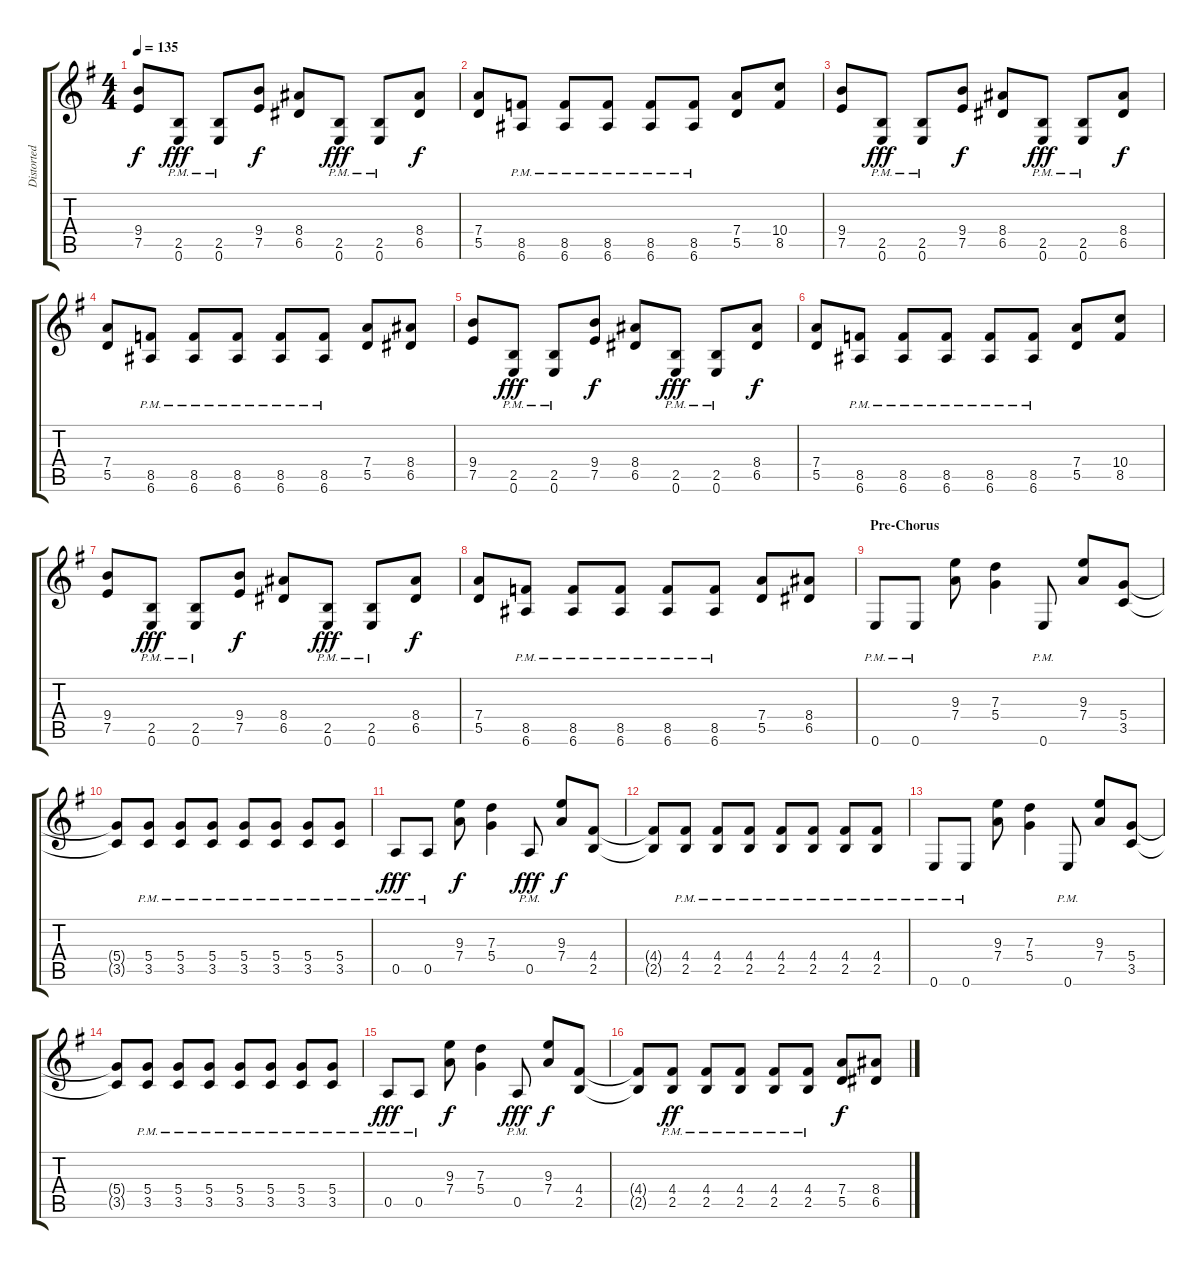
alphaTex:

\track ("Distorted Rhythm Guitar (L)" "Distorted ") {instrument distortionguitar}
\staff {score tabs}
\tuning (E4 B3 G3 D3 A2 E2) {hide}
\ts (4 4)
\tempo 135
\clef g2
\ks eminor
(9.4 7.5).8{dy f} (2.5{pm} 0.6{pm}).8{dy fff} (2.5{pm} 0.6{pm}).8 (9.4 7.5).8{dy f} (8.4 6.5).8 (2.5{pm} 0.6{pm}).8{dy fff} (2.5{pm} 0.6{pm}).8 (8.4 6.5).8{dy f} |
(7.4 5.5).8 (8.5{pm} 6.6{pm}).8 (8.5{pm} 6.6{pm}).8 (8.5{pm} 6.6{pm}).8 (8.5{pm} 6.6{pm}).8 (8.5{pm} 6.6{pm}).8 (7.4 5.5).8 (10.4 8.5).8 |
(9.4 7.5).8 (2.5{pm} 0.6{pm}).8{dy fff} (2.5{pm} 0.6{pm}).8 (9.4 7.5).8{dy f} (8.4 6.5).8 (2.5{pm} 0.6{pm}).8{dy fff} (2.5{pm} 0.6{pm}).8 (8.4 6.5).8{dy f} |
(7.4 5.5).8 (8.5{pm} 6.6{pm}).8 (8.5{pm} 6.6{pm}).8 (8.5{pm} 6.6{pm}).8 (8.5{pm} 6.6{pm}).8 (8.5{pm} 6.6{pm}).8 (7.4 5.5).8 (8.4 6.5).8 |
(9.4 7.5).8 (2.5{pm} 0.6{pm}).8{dy fff} (2.5{pm} 0.6{pm}).8 (9.4 7.5).8{dy f} (8.4 6.5).8 (2.5{pm} 0.6{pm}).8{dy fff} (2.5{pm} 0.6{pm}).8 (8.4 6.5).8{dy f} |
(7.4 5.5).8 (8.5{pm} 6.6{pm}).8 (8.5{pm} 6.6{pm}).8 (8.5{pm} 6.6{pm}).8 (8.5{pm} 6.6{pm}).8 (8.5{pm} 6.6{pm}).8 (7.4 5.5).8 (10.4 8.5).8 |
(9.4 7.5).8 (2.5{pm} 0.6{pm}).8{dy fff} (2.5{pm} 0.6{pm}).8 (9.4 7.5).8{dy f} (8.4 6.5).8 (2.5{pm} 0.6{pm}).8{dy fff} (2.5{pm} 0.6{pm}).8 (8.4 6.5).8{dy f} |
(7.4 5.5).8 (8.5{pm} 6.6{pm}).8 (8.5{pm} 6.6{pm}).8 (8.5{pm} 6.6{pm}).8 (8.5{pm} 6.6{pm}).8 (8.5{pm} 6.6{pm}).8 (7.4 5.5).8 (8.4 6.5).8 |
\section ("" "Pre-Chorus")
0.6{pm}.8 0.6{pm}.8 (9.3 7.4).8 (7.3 5.4).4 0.6{pm}.8 (9.3 7.4).8 (5.4 3.5).8 |
(5.4{t} 3.5{t}).8 (5.4{pm} 3.5{pm}).8 (5.4{pm} 3.5{pm}).8 (5.4{pm} 3.5{pm}).8 (5.4{pm} 3.5{pm}).8 (5.4{pm} 3.5{pm}).8 (5.4{pm} 3.5{pm}).8 (5.4{pm} 3.5{pm}).8 |
0.5{pm}.8{dy fff} 0.5{pm}.8 (9.3 7.4).8{dy f} (7.3 5.4).4 0.5{pm}.8{dy fff} (9.3 7.4).8{dy f} (4.4 2.5).8 |
(4.4{t} 2.5{t}).8 (4.4{pm} 2.5{pm}).8 (4.4{pm} 2.5{pm}).8 (4.4{pm} 2.5{pm}).8 (4.4{pm} 2.5{pm}).8 (4.4{pm} 2.5{pm}).8 (4.4{pm} 2.5{pm}).8 (4.4{pm} 2.5{pm}).8 |
0.6{pm}.8 0.6{pm}.8 (9.3 7.4).8 (7.3 5.4).4 0.6{pm}.8 (9.3 7.4).8 (5.4 3.5).8 |
(5.4{t} 3.5{t}).8 (5.4{pm} 3.5{pm}).8 (5.4{pm} 3.5{pm}).8 (5.4{pm} 3.5{pm}).8 (5.4{pm} 3.5{pm}).8 (5.4{pm} 3.5{pm}).8 (5.4{pm} 3.5{pm}).8 (5.4{pm} 3.5{pm}).8 |
0.5{pm}.8{dy fff} 0.5{pm}.8 (9.3 7.4).8{dy f} (7.3 5.4).4 0.5{pm}.8{dy fff} (9.3 7.4).8{dy f} (4.4 2.5).8 |
(4.4{t} 2.5{t}).8 (4.4{pm} 2.5{pm}).8{dy ff} (4.4{pm} 2.5{pm}).8 (4.4{pm} 2.5{pm}).8 (4.4{pm} 2.5{pm}).8 (4.4{pm} 2.5{pm}).8 (7.4 5.5).8{dy f} (8.4 6.5).8
